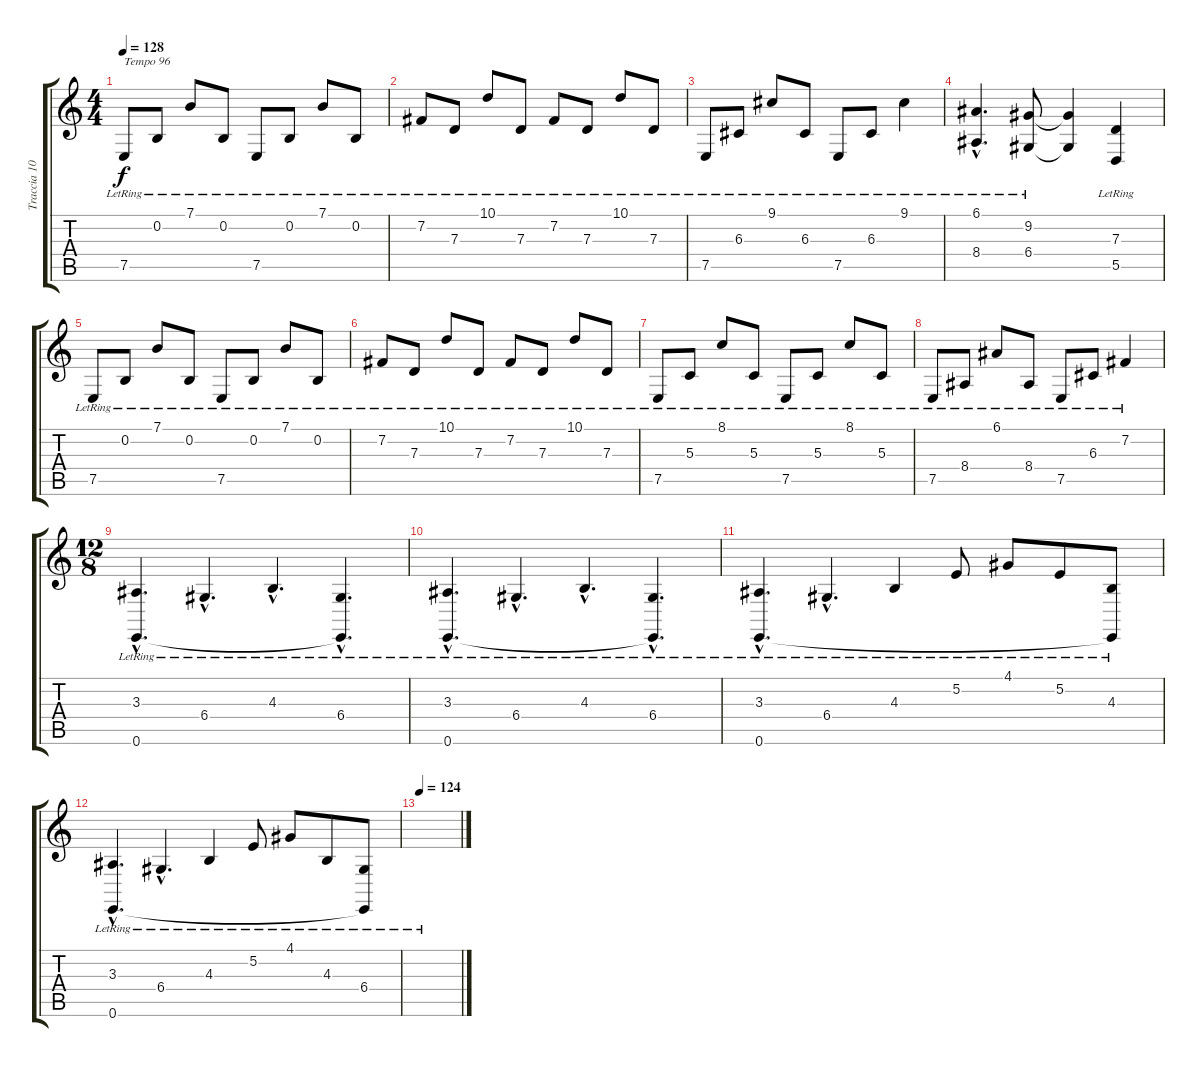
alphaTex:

\track ("Traccia 10" "Traccia 10") {instrument electricpiano1}
\staff {score tabs}
\tuning (E4 B3 G3 D3 A2 E2) {hide}
\ts (4 4)
\tempo 128
\clef g2
\ks c
7.5{lr}.8{txt "Tempo 96" dy f instrument electricpiano1} 0.2{lr}.8 7.1{lr}.8 0.2{lr}.8 7.5{lr}.8 0.2{lr}.8 7.1{lr}.8 0.2{lr}.8 |
7.2{lr}.8 7.3{lr}.8 10.1{lr}.8 7.3{lr}.8 7.2{lr}.8 7.3{lr}.8 10.1{lr}.8 7.3{lr}.8 |
7.5{lr}.8 6.3{lr}.8 9.1{lr}.8 6.3{lr}.8 7.5{lr}.8 6.3{lr}.8 9.1{lr}.4 |
(6.1{hac lr} 8.4{hac lr}).4{d} (9.2{lr} 6.4{lr}).8 (9.2{t} 6.4{t}).4 (7.3{lr} 5.5{lr}).4 |
7.5{lr}.8 0.2{lr}.8 7.1{lr}.8 0.2{lr}.8 7.5{lr}.8 0.2{lr}.8 7.1{lr}.8 0.2{lr}.8 |
7.2{lr}.8 7.3{lr}.8 10.1{lr}.8 7.3{lr}.8 7.2{lr}.8 7.3{lr}.8 10.1{lr}.8 7.3{lr}.8 |
7.5{lr}.8 5.3{lr}.8 8.1{lr}.8 5.3{lr}.8 7.5{lr}.8 5.3{lr}.8 8.1{lr}.8 5.3{lr}.8 |
7.5{lr}.8 8.4{lr}.8 6.1{lr}.8 8.4{lr}.8 7.5{lr}.8 6.3{lr}.8 7.2{lr}.4 |
\ts (12 8)
(3.3{hac lr} 0.6{hac}).4{d} 6.4{hac lr}.4{d} 4.3{hac lr}.4{d} (6.4{hac lr} 0.6{hac t}).4{d} |
(3.3{hac lr} 0.6{hac}).4{d} 6.4{hac lr}.4{d} 4.3{hac lr}.4{d} (6.4{hac lr} 0.6{hac t}).4{d} |
(3.3{hac lr} 0.6{hac}).4{d} 6.4{hac lr}.4{d} 4.3{lr}.4 5.2{lr}.8 4.1{lr}.8 5.2{lr}.8 (4.3{lr} 0.6{t}).8 |
(3.3{hac lr} 0.6{hac}).4{d} 6.4{hac lr}.4{d} 4.3{lr}.4 5.2{lr}.8 4.1{lr}.8 4.3{lr}.8 (6.4{lr} 0.6{t}).8 |
\tempo 120
\tempo 124
